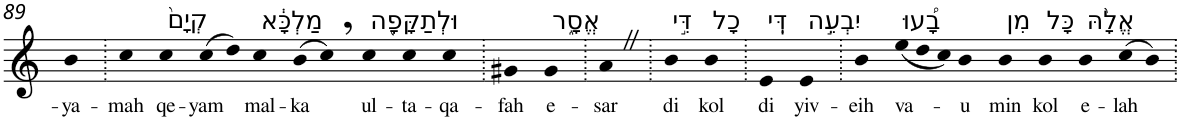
**kern	**text
*part1	*part1
*staff1	*staff1
*I"Piano	*
*I'Pno	*
!!LO:PB:g=z
*clefG2	*
*k[]	*
=89	=89
!	!LO:LY:b
4b	-ya-
=90.	=90.
!	!LO:LY:b
4cc	-mah
!LO:TX:a:t=קְיָם֙	!
!	!LO:LY:b
4cc	qe-
!	!LO:LY:b
(>8cc	-yam
8dd)	.
!LO:TX:a:t=מַלְכָּ֔א	!
!	!LO:LY:b
4cc	mal-
!	!LO:LY:b
(>8b	-ka
8cc,)	.
!LO:TX:a:t=וּלְתַקָּפָ֖ה	!
!	!LO:LY:b
4cc	ul-
!	!LO:LY:b
4cc	-ta-
!	!LO:LY:b
4cc	-qa-
=91.	=91.
!	!LO:LY:b
4g#X	-fah
!LO:TX:a:t=אֱסָ֑ר	!
!	!LO:LY:b
4g#	e-
=92.	=92.
!	!LO:LY:b
4aZ	-sar
=93.	=93.
!LO:TX:a:t=דִּ֣י	!
!	!LO:LY:b
4b	di
!LO:TX:a:t=כָל	!
!	!LO:LY:b
4b	kol
=94.	=94.
!LO:TX:a:t=דִּֽי	!
!	!LO:LY:b
4e	di
!LO:TX:a:t=יִבְעֵ֣ה	!
!	!LO:LY:b
4e	yiv-
=95.	=95.
!	!LO:LY:b
4b	-eih
*Xtuplet	*
!LO:TX:a:t=בָ֠עוּ	!
!	!LO:LY:b
(<12ee	va-
12dd	.
12cc)	.
!	!LO:LY:b
4b	-u
!LO:TX:a:t=מִן	!
!	!LO:LY:b
4b	min
!LO:TX:a:t=כָּל	!
!	!LO:LY:b
4b	kol
!LO:TX:a:t=אֱלָ֨הּ	!
!	!LO:LY:b
4b	e-
!	!LO:LY:b
(>8cc	-lah
8b)	.
=.	=.
*-	*-
